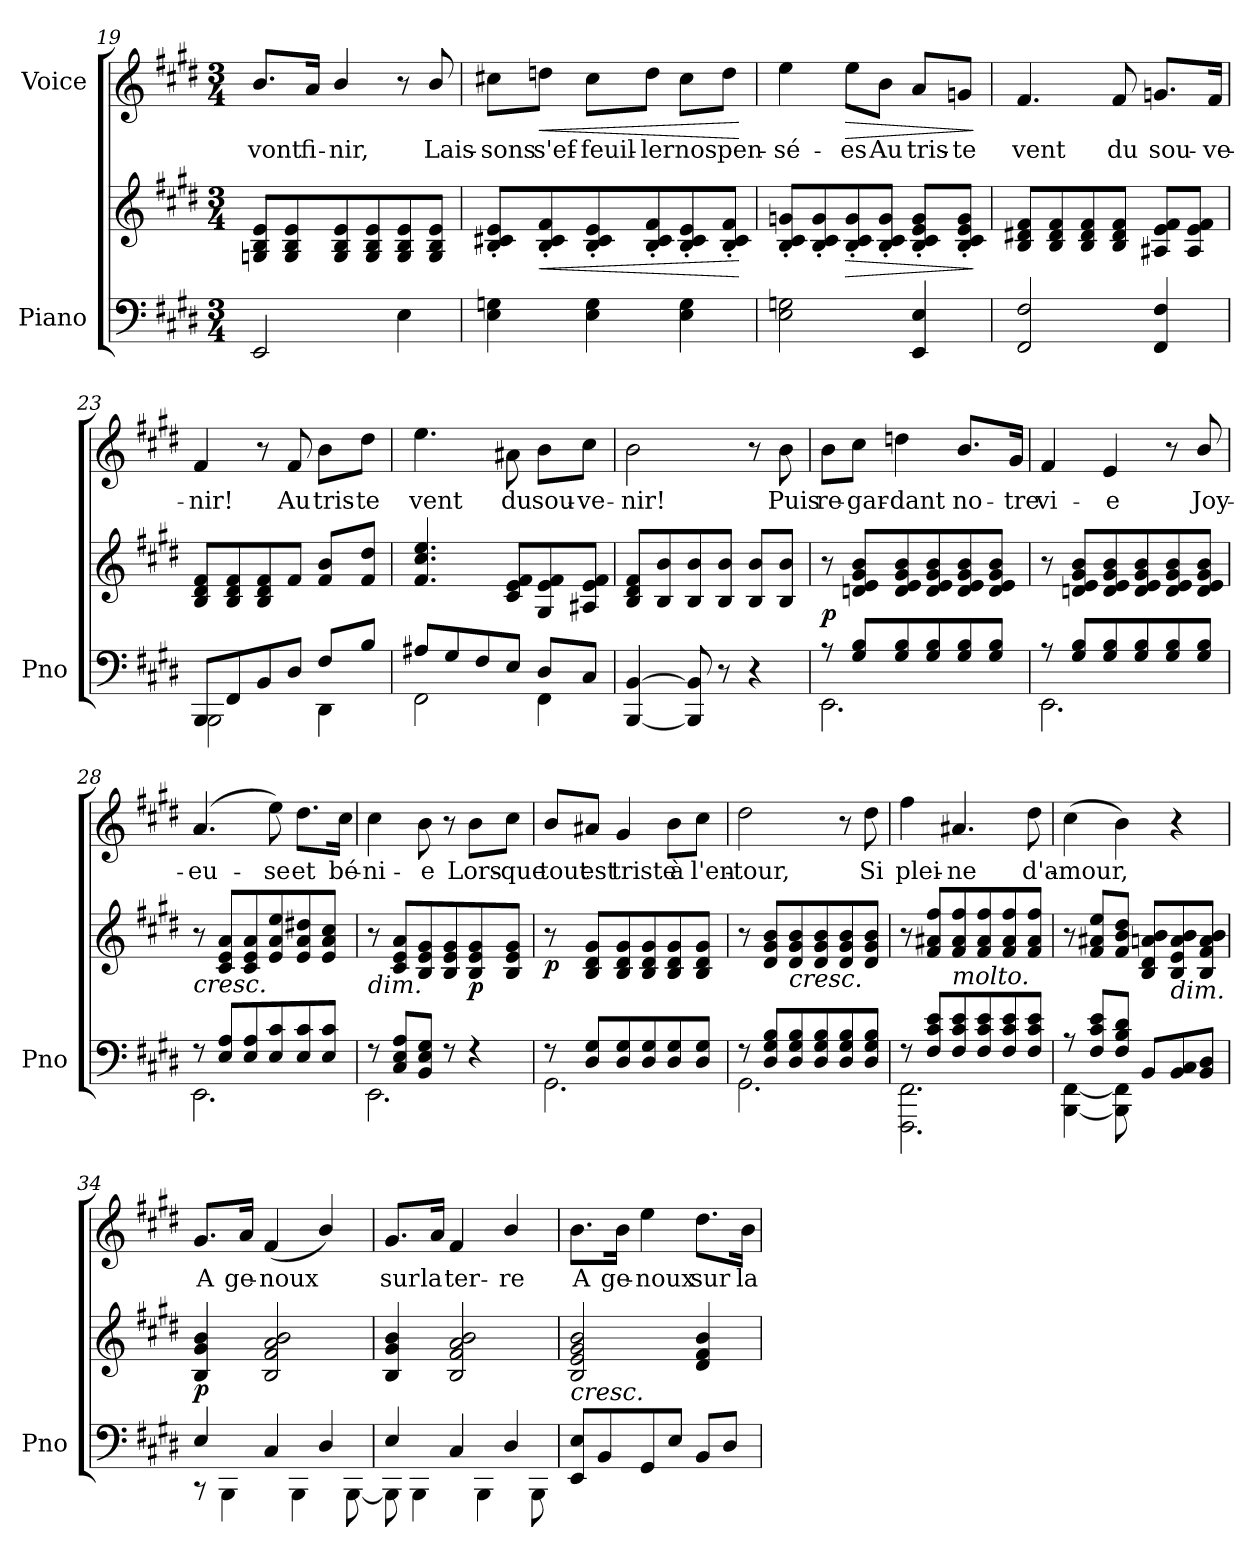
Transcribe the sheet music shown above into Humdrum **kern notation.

**kern	**kern	**dynam	**kern	**text	**dynam
*part2	*part2	*part2	*part1	*part1	*part1
*staff3	*staff2	*staff2/3	*staff1	*staff1	*staff1
*I"Piano	*	*	*I"Voice	*	*
*I'Pno	*	*	*	*	*
*clefF4	*clefG2	*	*clefG2	*	*
*k[f#c#g#d#]	*k[f#c#g#d#]	*	*k[f#c#g#d#]	*	*
*M3/4	*M3/4	*	*M3/4	*	*
=19	=19	=19	=19	=19	=19
2EE/	8Gn/ 8B/ 8e/L	.	8.b/L	vont	.
.	8G/ 8B/ 8e/	.	.	.	.
.	.	.	16a/Jk	fi-	.
.	8G/ 8B/ 8e/	.	4b/	-nir,	.
.	8G/ 8B/ 8e/	.	.	.	.
4E\	8G/ 8B/ 8e/	.	8r	.	.
.	8G/ 8B/ 8e/J	.	8b/	Lais-	.
=20	=20	=20	=20	=20	=20
4E\ 4Gn\	8B/' 8c#X/' 8e/'L	.	8cc#X\L	-sons	.
!	!	!LO:HP:b	!	!	!LO:HP:b
.	8B/' 8c#/' 8f#/'	<	8ddn\J	s'ef-	<
4E\ 4G\	8B/' 8c#/' 8e/'	.	8cc#\L	-feuil-	.
.	8B/' 8c#/' 8f#/'	.	8dd\J	-ler	.
4E\ 4G\	8B/' 8c#/' 8e/'	.	8cc#\L	nos	.
.	8B/' 8c#/' 8f#/'J	.	8dd\J	pen-	.
.	.	[	.	.	[
=21	=21	=21	=21	=21	=21
2E\ 2Gn\	8B/' 8c#/' 8gn/'L	.	4ee\	-sé-	.
.	8B/' 8c#/' 8g/'	.	.	.	.
!	!	!LO:HP:b	!	!	!LO:HP:b
.	8B/' 8c#/' 8g/'	>	8ee\L	-es	>
.	8B/' 8c#/' 8g/'J	.	8b\J	Au	.
4EE/ 4E/	8B/' 8c#/' 8e/' 8g/'L	.	8a/L	tris-	.
.	8B/' 8c#/' 8e/' 8g/'J	.	8gn/J	-te	.
.	.	]	.	.	]
=22	=22	=22	=22	=22	=22
2FF#/ 2F#/	8B/ 8d#X/ 8f#/L	.	4.f#/	vent	.
.	8B/ 8d#/ 8f#/	.	.	.	.
.	8B/ 8d#/ 8f#/	.	.	.	.
.	8B/ 8d#/ 8f#/J	.	8f#/	du	.
4FF#/ 4F#/	8A#X/ 8e/ 8f#/L	.	8.gn/L	sou-	.
.	8A#/ 8e/ 8f#/J	.	.	.	.
.	.	.	16f#/Jk	-ve-	.
=23	=23	=23	=23	=23	=23
*^	*	*	*	*	*
8BBB/L	2BBB\	8B/ 8d#/ 8f#/L	.	4f#/	-nir!	.
8FF#/	.	8B/ 8d#/ 8f#/	.	.	.	.
8BB/	.	8B/ 8d#/ 8f#/	.	8r	.	.
8D#/J	.	8f#/J	.	8f#/	Au	.
8F#/L	4DD#\	8f#/ 8b/L	.	8b\L	tris-	.
8B/J	.	8f#/ 8dd#/J	.	8dd#\J	-te	.
=24	=24	=24	=24	=24	=24	=24
8A#X/L	2FF#\	4.f#/ 4.cc#/ 4.ee/	.	4.ee\	vent	.
8G#/	.	.	.	.	.	.
8F#/	.	.	.	.	.	.
8E/J	.	8c#/ 8e/ 8f#/L	.	8a#X\	du	.
8D#/L	4FF#\	8G#/ 8e/ 8f#/	.	8b\L	sou-	.
8C#/J	.	8A#X/ 8e/ 8f#/J	.	8cc#\J	-ve-	.
*v	*v	*	*	*	*	*
=25	=25	=25	=25	=25	=25
[4BBB/ [4BB/	8B/ 8d#/ 8f#/L	.	2b\	-nir!	.
.	8B/ 8b/	.	.	.	.
8BBB/] 8BB/]	8B/ 8b/	.	.	.	.
8r	8B/ 8b/J	.	.	.	.
4r	8B/ 8b/L	.	8r	.	.
.	8B/ 8b/J	.	8b\	Puis	.
=26	=26	=26	=26	=26	=26
*^	*	*	*	*	*
!	!	!	!LO:DY:b	!	!	!
8r	2.EE\	8r	p	8b\L	re-	.
8G#/ 8B/L	.	8dn/ 8e/ 8g#/ 8b/L	.	8cc#\J	-gar-	.
8G#/ 8B/	.	8d/ 8e/ 8g#/ 8b/	.	4ddn\	-dant	.
8G#/ 8B/	.	8d/ 8e/ 8g#/ 8b/	.	.	.	.
8G#/ 8B/	.	8d/ 8e/ 8g#/ 8b/	.	8.b/L	no-	.
8G#/ 8B/J	.	8d/ 8e/ 8g#/ 8b/J	.	.	.	.
.	.	.	.	16g#/Jk	-tre	.
=27	=27	=27	=27	=27	=27	=27
8r	2.EE\	8r	.	4f#/	vi-	.
8G#/ 8B/L	.	8dn/ 8e/ 8g#/ 8b/L	.	.	.	.
8G#/ 8B/	.	8d/ 8e/ 8g#/ 8b/	.	4e/	-e	.
8G#/ 8B/	.	8d/ 8e/ 8g#/ 8b/	.	.	.	.
8G#/ 8B/	.	8d/ 8e/ 8g#/ 8b/	.	8r	.	.
8G#/ 8B/J	.	8d/ 8e/ 8g#/ 8b/J	.	8b/	Joy-	.
=28	=28	=28	=28	=28	=28	=28
!	!	!LO:TX:b:i:t=cresc.	!	!	!	!
8r	2.EE\	8r	.	(4.a/	-eu-	.
8E/ 8A/L	.	8c#/ 8e/ 8a/L	.	.	.	.
8E/ 8A/	.	8c#/ 8e/ 8a/	.	.	.	.
8E/ 8c#/	.	8e/ 8a/ 8ee/	.	8ee\)	-se	.
8E/ 8c#/	.	8e/ 8a/ 8dd#X/	.	8.dd#\L	et	.
8E/ 8c#/J	.	8e/ 8a/ 8cc#/J	.	.	.	.
.	.	.	.	16cc#\Jk	bé-	.
=29	=29	=29	=29	=29	=29	=29
!	!	!LO:TX:b:i:t=dim.	!	!	!	!
8r	2.EE\	8r	.	4cc#\	-ni-	.
8C#/ 8E/ 8A/L	.	8c#/ 8e/ 8a/L	.	.	.	.
8BB/ 8E/ 8G#/J	.	8B/ 8e/ 8g#/	.	8b\	-e	.
8r	.	8B/ 8e/ 8g#/	.	8r	.	.
!	!	!	!LO:DY:b	!	!	!
4r	.	8B/ 8e/ 8g#/	p	8b\L	Lors-	.
.	.	8B/ 8e/ 8g#/J	.	8cc#\J	-que	.
=30	=30	=30	=30	=30	=30	=30
!	!	!	!LO:DY:b	!	!	!
8r	2.GG#\	8r	p	8b/L	tout	.
8D#/ 8G#/L	.	8B/ 8d#/ 8g#/L	.	8a#X/J	est	.
8D#/ 8G#/	.	8B/ 8d#/ 8g#/	.	4g#/	triste	.
8D#/ 8G#/	.	8B/ 8d#/ 8g#/	.	.	.	.
8D#/ 8G#/	.	8B/ 8d#/ 8g#/	.	8b\L	à	.
8D#/ 8G#/J	.	8B/ 8d#/ 8g#/J	.	8cc#\J	l'en-	.
=31	=31	=31	=31	=31	=31	=31
8r	2.GG#\	8r	.	2dd#\	-tour,	.
8D#/ 8G#/ 8B/L	.	8d#/ 8g#/ 8b/L	.	.	.	.
!	!	!LO:TX:b:i:t=cresc.	!	!	!	!
8D#/ 8G#/ 8B/	.	8d#/ 8g#/ 8b/	.	.	.	.
8D#/ 8G#/ 8B/	.	8d#/ 8g#/ 8b/	.	.	.	.
8D#/ 8G#/ 8B/	.	8d#/ 8g#/ 8b/	.	8r	.	.
8D#/ 8G#/ 8B/J	.	8d#/ 8g#/ 8b/J	.	8dd#\	Si	.
=32	=32	=32	=32	=32	=32	=32
8r	2.FFF#\ 2.FF#\	8r	.	4ff#\	plei-	.
8F#/ 8c#/ 8e/L	.	8f#/ 8a#X/ 8ff#/L	.	.	.	.
!LO:TX:i:t=molto.	!	!	!	!	!	!
8F#/ 8c#/ 8e/	.	8f#/ 8a#/ 8ff#/	.	4.a#X/	-ne	.
8F#/ 8c#/ 8e/	.	8f#/ 8a#/ 8ff#/	.	.	.	.
8F#/ 8c#/ 8e/	.	8f#/ 8a#/ 8ff#/	.	.	.	.
8F#/ 8c#/ 8e/J	.	8f#/ 8a#/ 8ff#/J	.	8dd#\	d'a-	.
=33	=33	=33	=33	=33	=33	=33
8r	[4BBB\ [4FF#\	8r	.	(4cc#\	-mour,	.
8F#/ 8c#/ 8e/L	.	8f#/ 8a#X/ 8ee/L	.	.	.	.
8F#/ 8B/ 8d#/J	8BBB\] 8FF#\]	8f#/ 8b/ 8dd#/J	.	4b\)	.	.
8BB/L	8ryy	8B/ 8d#/ 8an/ 8b/L	.	.	.	.
!	!	!LO:TX:b:i:t=dim.	!	!	!	!
8BB/ 8C#/	4ryy	8B/ 8e/ 8a/ 8b/	.	4r	.	.
8BB/ 8D#/J	.	8B/ 8f#/ 8a/ 8b/J	.	.	.	.
=34	=34	=34	=34	=34	=34	=34
!	!	!	!LO:DY:b	!	!	!
4E/	8r	4B/ 4g#/ 4b/	p	8.g#/L	A	.
.	4BBB\	.	.	.	.	.
.	.	.	.	16a/Jk	ge-	.
4C#/	.	2B/ 2f#/ 2a/ 2b/	.	(4f#/	-noux	.
.	4BBB\	.	.	.	.	.
4D#/	.	.	.	4b/)	.	.
.	[8BBB\	.	.	.	.	.
=35	=35	=35	=35	=35	=35	=35
4E/	8BBB\]	4B/ 4g#/ 4b/	.	8.g#/L	sur	.
.	4BBB\	.	.	.	.	.
.	.	.	.	16a/Jk	la	.
4C#/	.	2B/ 2f#/ 2a/ 2b/	.	4f#/	ter-	.
.	4BBB\	.	.	.	.	.
4D#/	.	.	.	4b/	-re	.
.	8BBB\	.	.	.	.	.
=36	=36	=36	=36	=36	=36	=36
!	!	!LO:TX:b:i:t=cresc.	!	!	!	!
*v	*v	*	*	*	*	*
8EE/ 8E/L	2B/ 2e/ 2g#/ 2b/	.	8.b\L	A	.
8BB/	.	.	.	.	.
.	.	.	16b\Jk	ge-	.
8GG#/	.	.	4ee\	-noux	.
8E/J	.	.	.	.	.
8BB/L	4d#/ 4f#/ 4b/	.	8.dd#\L	sur	.
8D#/J	.	.	.	.	.
.	.	.	16b\Jk	la	.
=	=	=	=	=	=
*-	*-	*-	*-	*-	*-
